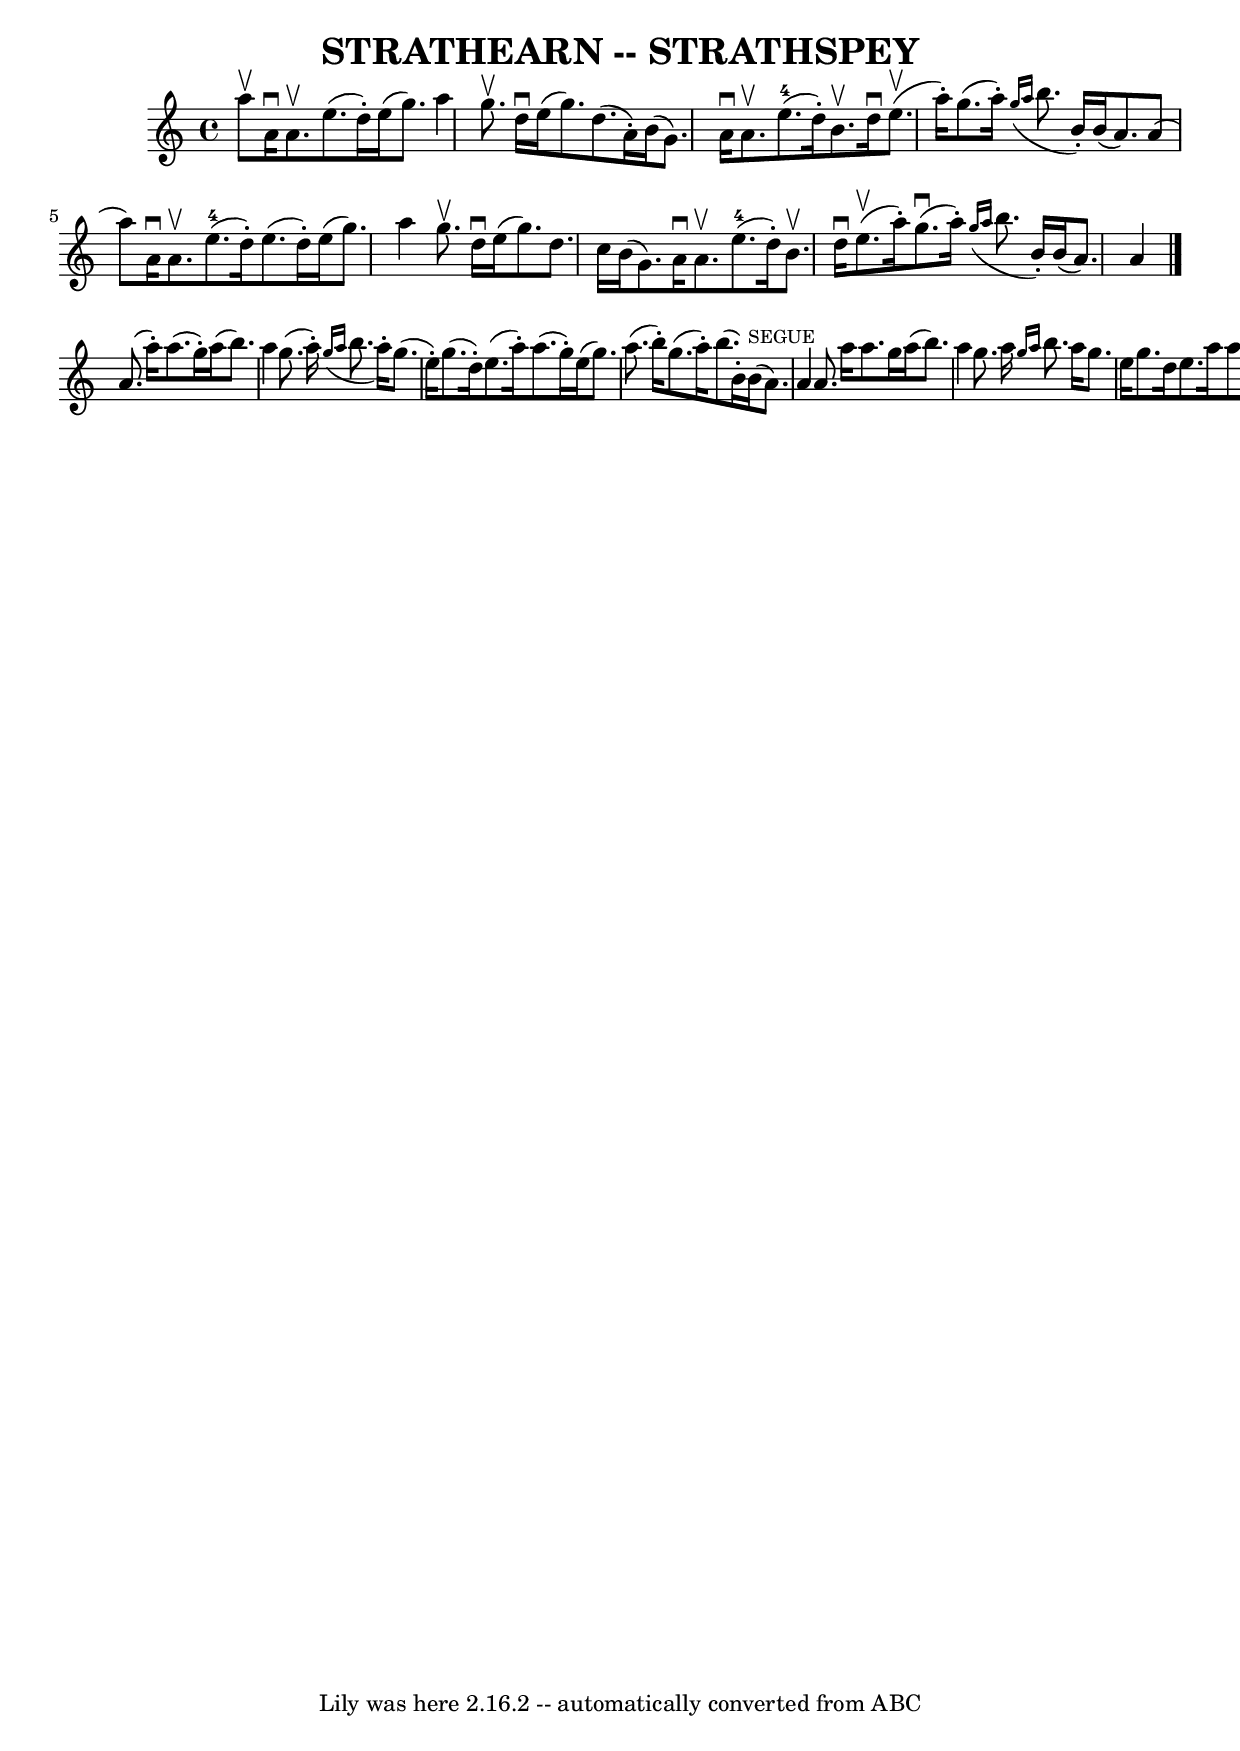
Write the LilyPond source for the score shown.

\version "2.16.2"
\include "Mammoth.ily"
\header {
  %% book = "Ryan's Mammoth Collection of Fiddle Tunes"
  crossRefNumber = "1"
  footnotes = ""
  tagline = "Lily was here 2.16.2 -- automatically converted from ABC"
  title = "STRATHEARN -- STRATHSPEY"

}
voicedefault =  {


  \override Staff.TimeSignature #'style = #'C
  \time 4/4 % %slurgracf 1
  \key a \minor a''8^\upbow     |
  a'16^\downbow a'8.^\upbow e''8. (d''16-.) e''16 (g''8.) a''4     |
  g''8.^\upbow d''16^\downbow e''16 (g''8.) d''8. (a'16-.) b'16 (g'8.)    |
  a'16^\downbow a'8.^\upbow e''8.-4(d''16-.) b'8.^\upbow d''16^\downbow e''8. (^\upbow a''16-.)    |
  
  g''8. (a''16-.)   \grace { g''16 (a''16   			 } b''8. b'16-.) b'16 (a'8.) a'8 (a''8)     |
  a'16^\downbow a'8.^\upbow e''8.-4(d''16-.) e''8. (d''16-.) e''16 (g''8. ) a''4    |
  g''8.^\upbow d''16^\downbow e''16 (g''8.) d''8. c''16 b'16 (g'8.)    |
  a'16^\downbow a'8.^\upbow e''8.-4(d''16-.) b'8.^\upbow d''16^\downbow e''8. (^\upbow a''16-.)    |
  g''8. (^\downbow a''16-.)   
  \grace { g''16 (a''16   	 } b''8. b'16-.) b'16 (a'8.) a'4     \bar "|." a'8. (a''16-.) a''8. (g''16-.) a''16 (b''8.) a''4      |
  g''8. (a''16-.)   \grace { g''16 (a''16   			 } b''8. a''16-.) g''8. (e''16-.) g''8. (d''16-.)      |
  e''8. (a''16-.) a''8. (g''16-.) e''16 (g''8.) a''8. (b''16-.)   |
  g''8. (a''16-.) b''8. (b'16-.) b'16^\segue(a'8.) a'4    |
  a'8. a''16 a''8. g''16 a''16 (b''8.) a''4     |
  g''8. a''16  
  \grace { g''16 a''16   	 } b''8. a''16 g''8. e''16 g''8. d''16      |
  e''8. a''16 a''8. g''16 e''16 (g''8.) a''8. b''16-.    |
  g''8. a''16 b''8. b'16 b'16 (a'8. ) a'8    \bar "|."   

}

\score{
  <<

    \context Staff="default"
    {
      \voicedefault 
      
    }

  >>
  \layout {
    
  }
  \midi {
  }

}
